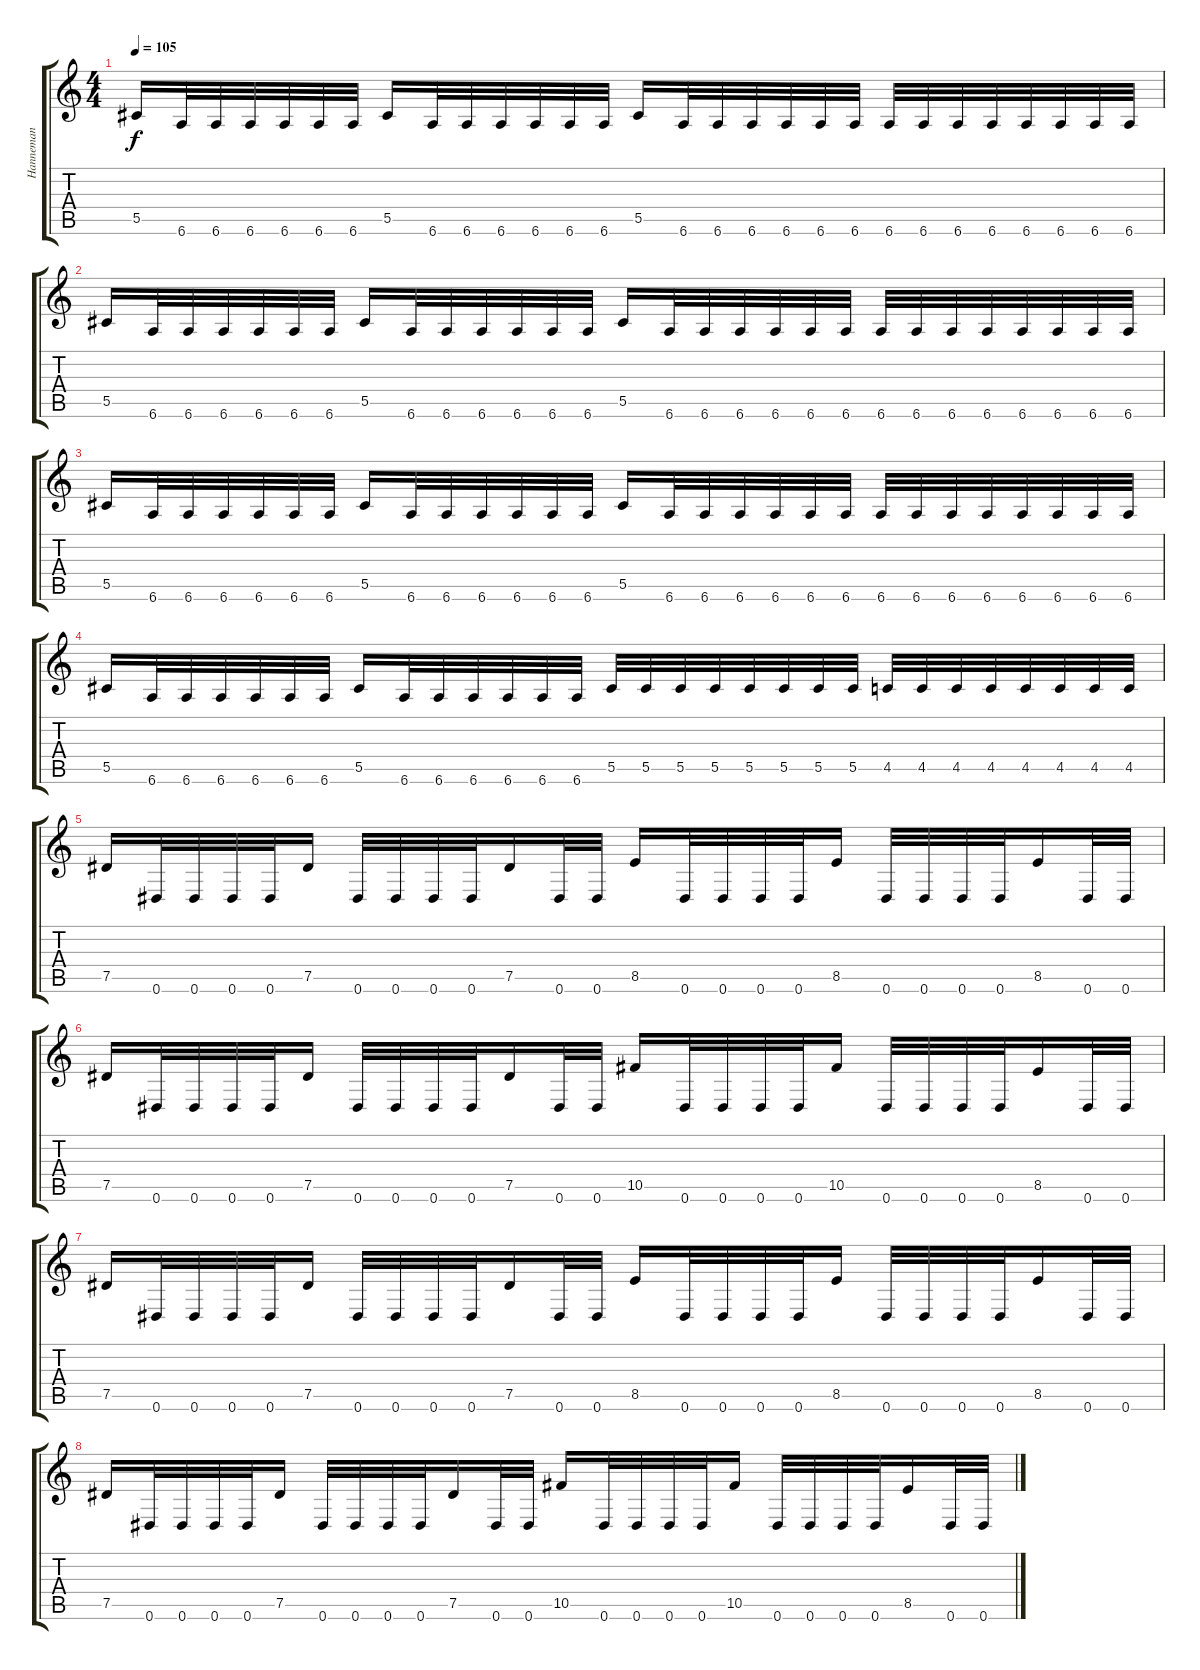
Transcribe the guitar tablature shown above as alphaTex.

\track ("Hanneman" "Hanneman") {instrument distortionguitar}
\staff {score tabs}
\tuning (Eb4 Bb3 Gb3 Db3 Ab2 Eb2) {hide}
\ts (4 4)
\tempo 105
\clef g2
\ks c
5.5.16{dy f} 6.6.32 6.6.32 6.6.32 6.6.32 6.6.32 6.6.32 5.5.16 6.6.32 6.6.32 6.6.32 6.6.32 6.6.32 6.6.32 5.5.16 6.6.32 6.6.32 6.6.32 6.6.32 6.6.32 6.6.32 6.6.32 6.6.32 6.6.32 6.6.32 6.6.32 6.6.32 6.6.32 6.6.32 |
5.5.16 6.6.32 6.6.32 6.6.32 6.6.32 6.6.32 6.6.32 5.5.16 6.6.32 6.6.32 6.6.32 6.6.32 6.6.32 6.6.32 5.5.16 6.6.32 6.6.32 6.6.32 6.6.32 6.6.32 6.6.32 6.6.32 6.6.32 6.6.32 6.6.32 6.6.32 6.6.32 6.6.32 6.6.32 |
5.5.16 6.6.32 6.6.32 6.6.32 6.6.32 6.6.32 6.6.32 5.5.16 6.6.32 6.6.32 6.6.32 6.6.32 6.6.32 6.6.32 5.5.16 6.6.32 6.6.32 6.6.32 6.6.32 6.6.32 6.6.32 6.6.32 6.6.32 6.6.32 6.6.32 6.6.32 6.6.32 6.6.32 6.6.32 |
5.5.16 6.6.32 6.6.32 6.6.32 6.6.32 6.6.32 6.6.32 5.5.16 6.6.32 6.6.32 6.6.32 6.6.32 6.6.32 6.6.32 5.5.32 5.5.32 5.5.32 5.5.32 5.5.32 5.5.32 5.5.32 5.5.32 4.5.32 4.5.32 4.5.32 4.5.32 4.5.32 4.5.32 4.5.32 4.5.32 |
7.5.16 0.6.32 0.6.32 0.6.32 0.6.32 7.5.16 0.6.32 0.6.32 0.6.32 0.6.32 7.5.16 0.6.32 0.6.32 8.5.16 0.6.32 0.6.32 0.6.32 0.6.32 8.5.16 0.6.32 0.6.32 0.6.32 0.6.32 8.5.16 0.6.32 0.6.32 |
7.5.16 0.6.32 0.6.32 0.6.32 0.6.32 7.5.16 0.6.32 0.6.32 0.6.32 0.6.32 7.5.16 0.6.32 0.6.32 10.5.16 0.6.32 0.6.32 0.6.32 0.6.32 10.5.16 0.6.32 0.6.32 0.6.32 0.6.32 8.5.16 0.6.32 0.6.32 |
7.5.16 0.6.32 0.6.32 0.6.32 0.6.32 7.5.16 0.6.32 0.6.32 0.6.32 0.6.32 7.5.16 0.6.32 0.6.32 8.5.16 0.6.32 0.6.32 0.6.32 0.6.32 8.5.16 0.6.32 0.6.32 0.6.32 0.6.32 8.5.16 0.6.32 0.6.32 |
7.5.16 0.6.32 0.6.32 0.6.32 0.6.32 7.5.16 0.6.32 0.6.32 0.6.32 0.6.32 7.5.16 0.6.32 0.6.32 10.5.16 0.6.32 0.6.32 0.6.32 0.6.32 10.5.16 0.6.32 0.6.32 0.6.32 0.6.32 8.5.16 0.6.32 0.6.32
